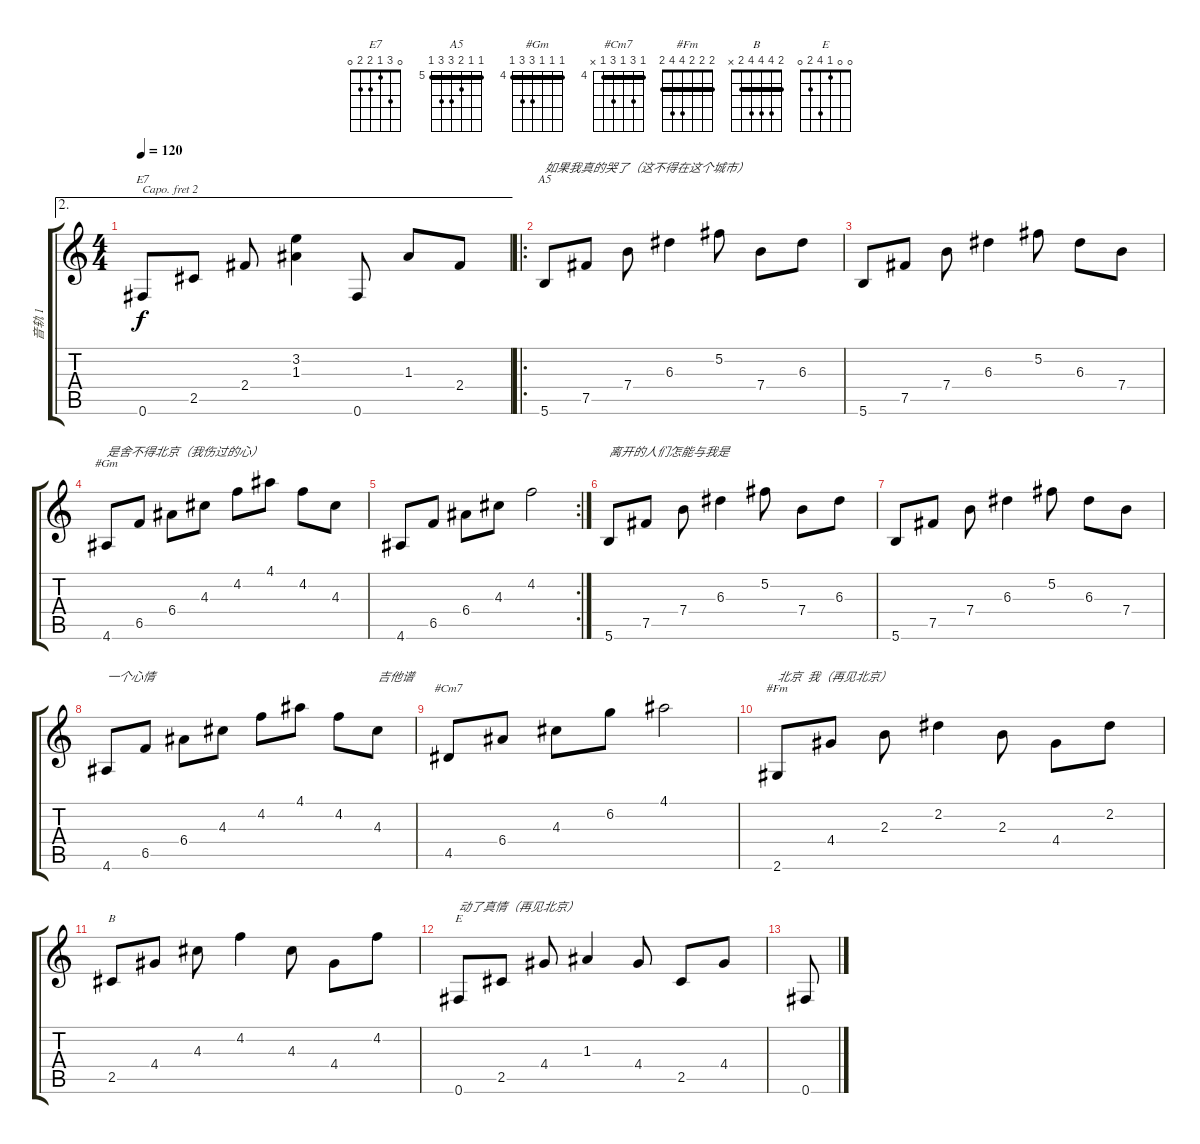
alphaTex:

\track ("音轨 1" "音轨 1") {instrument acousticguitarsteel}
\staff {score tabs}
\capo 2
\tuning (E4 B3 G3 D3 A2 E2) {hide}
\chord ("E7" 0 3 1 2 2 0)
\chord ("A5" 5 5 6 7 7 5) {firstfret 5 barre 5}
\chord ("#Gm" 4 4 4 6 6 4) {firstfret 4 barre 4}
\chord ("#Cm7" 4 6 4 6 4 x) {firstfret 4 barre 4}
\chord ("#Fm" 2 2 2 4 4 2) {barre 2}
\chord ("B" 2 4 4 4 2 x) {barre 2}
\chord ("E" 0 0 1 4 2 0)
\ae 2
\ts (4 4)
\tempo 120
\clef g2
\ks c
0.6.8{ch "E7" dy f} 2.5.8 2.4.8 (3.2 1.3).4 0.6.8 1.3.8 2.4.8 |
\ro
5.6.8{ch "A5" txt "如果我真的哭了（这不得在这个城市）"} 7.5.8 7.4.8 6.3.4 5.2.8 7.4.8 6.3.8 |
5.6.8 7.5.8 7.4.8 6.3.4 5.2.8 6.3.8 7.4.8 |
4.6.8{ch "#Gm" txt "是舍不得北京（我伤过的心）"} 6.5.8 6.4.8 4.3.8 4.2.8 4.1.8 4.2.8 4.3.8 |
\rc 2
4.6.8 6.5.8 6.4.8 4.3.8 4.2.2 |
5.6.8{txt "离开的人们怎能与我是"} 7.5.8 7.4.8 6.3.4 5.2.8 7.4.8 6.3.8 |
5.6.8 7.5.8 7.4.8 6.3.4 5.2.8 6.3.8 7.4.8 |
4.6.8{txt "一个心情"} 6.5.8 6.4.8 4.3.8 4.2.8 4.1.8 4.2.8 4.3.8{txt "吉他谱"} |
4.5.8{ch "#Cm7"} 6.4.8 4.3.8 6.2.8 4.1.2 |
2.6.8{ch "#Fm" txt "北京  我（再见北京）"} 4.4.8 2.3.8 2.2.4 2.3.8 4.4.8 2.2.8 |
2.5.8{ch "B"} 4.4.8 4.3.8 4.2.4 4.3.8 4.4.8 4.2.8 |
0.6.8{ch "E" txt "动了真情（再见北京）"} 2.5.8 4.4.8 1.3.4 4.4.8 2.5.8 4.4.8 |
0.6.8
